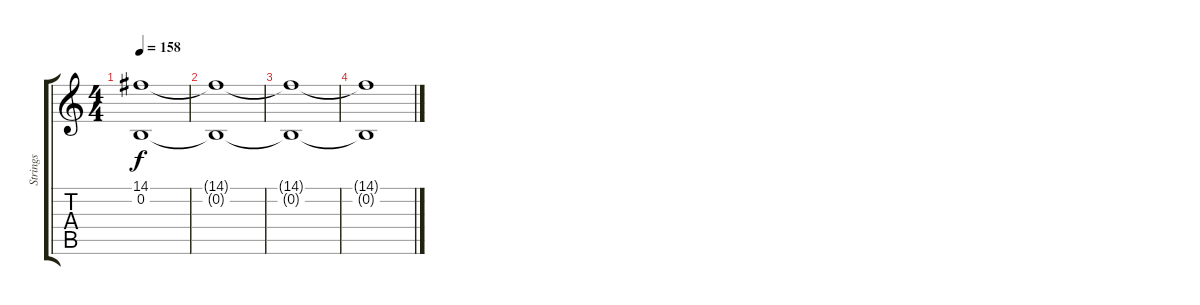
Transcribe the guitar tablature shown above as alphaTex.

\track ("Strings" "Strings") {instrument stringensemble1}
\staff {score tabs}
\tuning (E4 B3 G3 D3 A2 E2) {hide}
\ts (4 4)
\tempo 158
\clef g2
\ks c
(14.1{t} 0.2{t}).1{dy f} |
(14.1{t} 0.2{t}).1{volume 0} |
(14.1{t} 0.2{t}).1 |
(14.1{t} 0.2{t}).1
